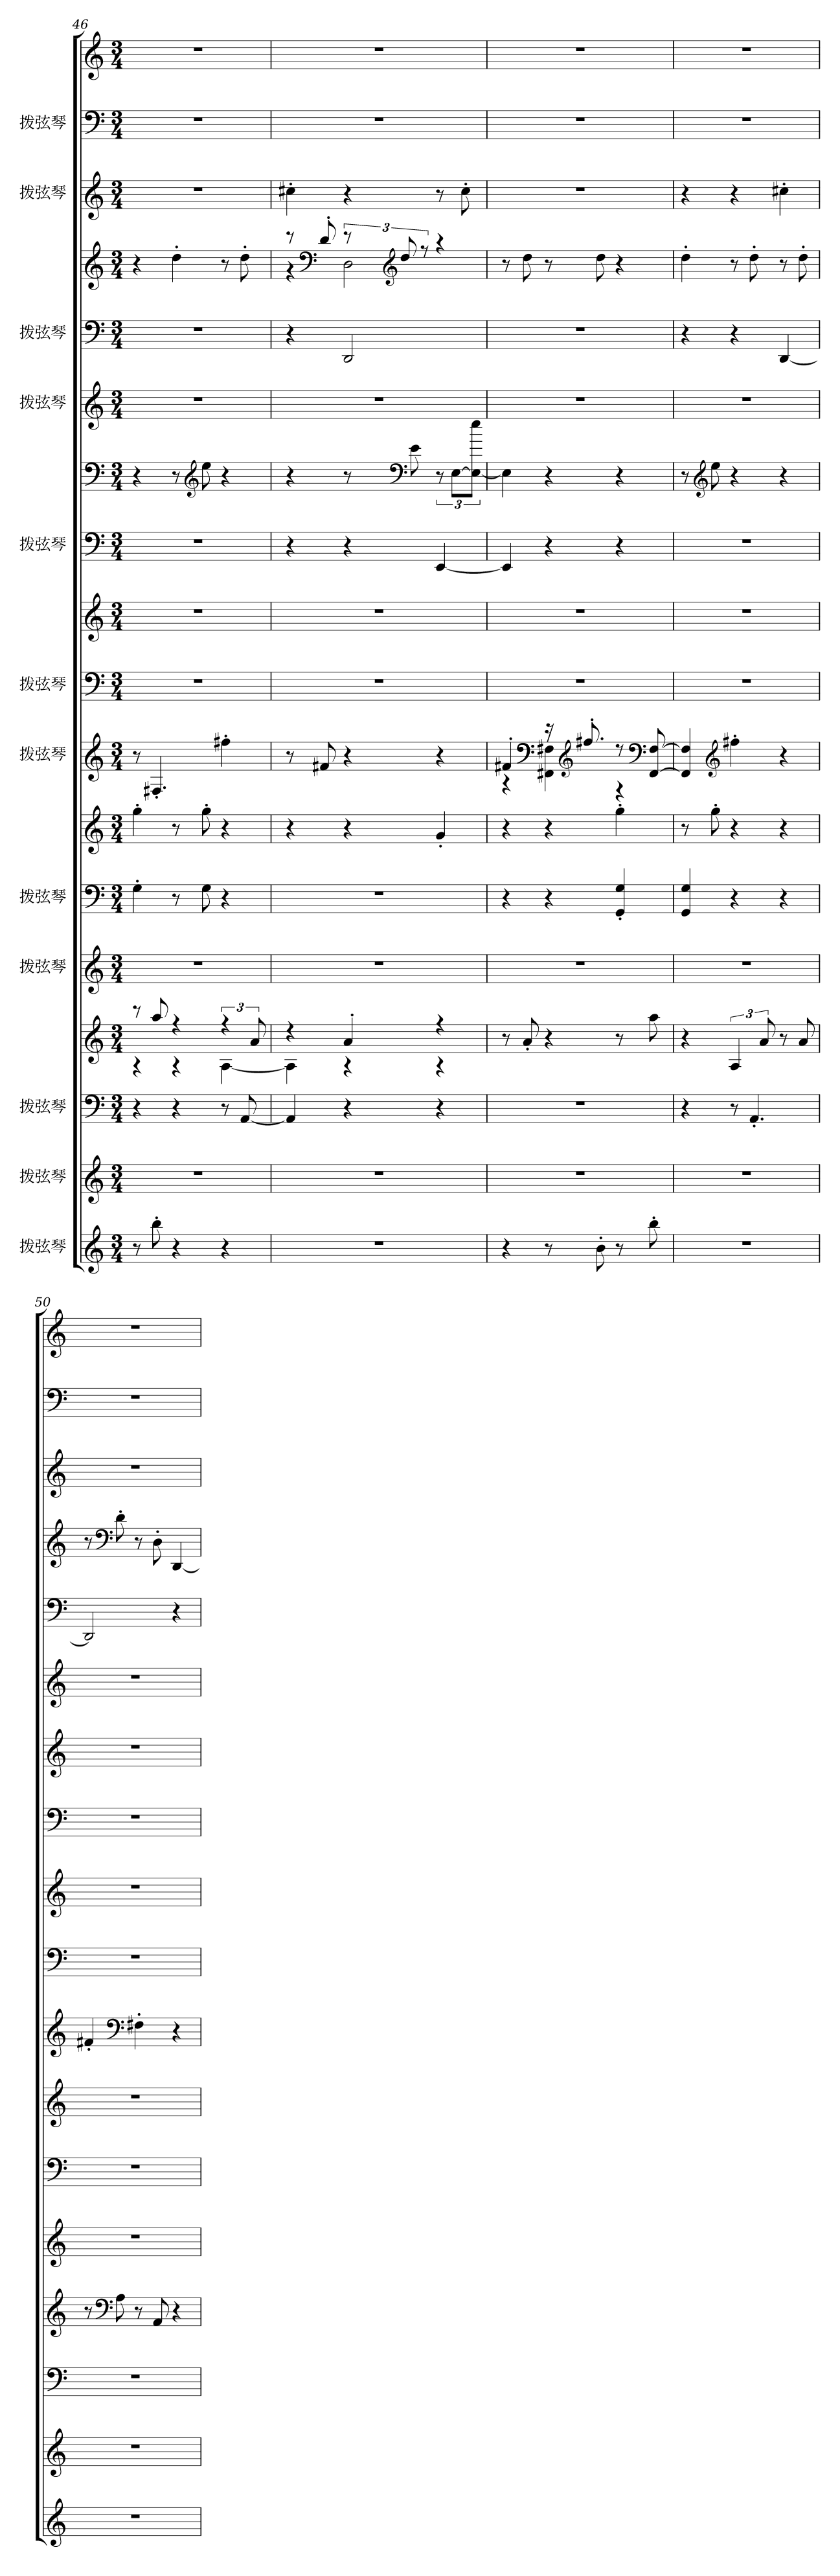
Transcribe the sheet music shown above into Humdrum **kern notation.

**kern	**kern	**kern	**kern	**kern	**kern	**kern	**kern	**kern	**kern	**kern	**kern	**kern	**kern	**kern	**kern	**kern	**kern
*part12	*part11	*part10	*part10	*part9	*part8	*part8	*part7	*part6	*part6	*part5	*part5	*part4	*part3	*part3	*part2	*part1	*part1
*staff18	*staff17	*staff16	*staff15	*staff14	*staff13	*staff12	*staff11	*staff10	*staff9	*staff8	*staff7	*staff6	*staff5	*staff4	*staff3	*staff2	*staff1
*I"拨弦琴	*I"拨弦琴	*I"拨弦琴	*	*I"拨弦琴	*I"拨弦琴	*	*I"拨弦琴	*I"拨弦琴	*	*I"拨弦琴	*	*I"拨弦琴	*I"拨弦琴	*	*I"拨弦琴	*I"拨弦琴	*
*clefG2	*clefG2	*clefF4	*clefG2	*clefG2	*clefF4	*clefG2	*clefG2	*clefF4	*clefG2	*clefF4	*clefF4	*clefG2	*clefF4	*clefG2	*clefG2	*clefF4	*clefG2
*k[]	*k[]	*k[]	*k[]	*k[]	*k[]	*k[]	*k[]	*k[]	*k[]	*k[]	*k[]	*k[]	*k[]	*k[]	*k[]	*k[]	*k[]
*M3/4	*M3/4	*M3/4	*M3/4	*M3/4	*M3/4	*M3/4	*M3/4	*M3/4	*M3/4	*M3/4	*M3/4	*M3/4	*M3/4	*M3/4	*M3/4	*M3/4	*M3/4
=46	=46	=46	=46	=46	=46	=46	=46	=46	=46	=46	=46	=46	=46	=46	=46	=46	=46
*	*	*	*^	*	*	*	*	*	*	*	*	*	*	*	*	*	*
8r	2.r	4r	8r	4r	2.r	4G'\	4gg'\	8r	2.r	2.r	2.r	4r	2.r	2.r	4r	2.r	2.r	2.r
8bb'\	.	.	8aa/	.	.	.	.	4.F#X'/	.	.	.	.	.	.	.	.	.	.
4r	.	4r	4r	4r	.	8r	8r	.	.	.	.	8r	.	.	4dd'\	.	.	.
*	*	*	*	*	*	*	*	*	*	*	*	*clefG2	*	*	*	*	*	*
.	.	.	.	.	.	8G\	8gg'\	.	.	.	.	8ee\	.	.	.	.	.	.
4r	.	8r	6r	[4A\	.	4r	4r	4ff#X'\	.	.	.	4r	.	.	8r	.	.	.
.	.	[8AA/	.	.	.	.	.	.	.	.	.	.	.	.	8dd'\	.	.	.
.	.	.	12a/	.	.	.	.	.	.	.	.	.	.	.	.	.	.	.
!!LO:PB:g=z
=47	=47	=47	=47	=47	=47	=47	=47	=47	=47	=47	=47	=47	=47	=47	=47	=47	=47	=47
*	*	*	*	*	*	*	*	*	*	*	*	*	*	*	*^	*	*	*
2.r	2.r	4AA/]	4r	4A\]	2.r	2.r	4r	8r	2.r	2.r	4r	4r	2.r	4r	8r	4r	4cc#X'\	2.r	2.r
*	*	*	*	*	*	*	*	*	*	*	*	*	*	*	*clefF4	*	*	*	*
.	.	.	.	.	.	.	.	8f#X/	.	.	.	.	.	.	8d'/	.	.	.	.
.	.	4r	4a'/	4r	.	.	4r	4r	.	.	4r	8r	.	2DD/	12r	2D\	4r	.	.
*	*	*	*	*	*	*	*	*	*	*	*	*	*	*	*clefG2	*	*	*	*
.	.	.	.	.	.	.	.	.	.	.	.	.	.	.	12dd/	.	.	.	.
*	*	*	*	*	*	*	*	*	*	*	*	*clefF4	*	*	*	*	*	*	*
.	.	.	.	.	.	.	.	.	.	.	.	8e\	.	.	.	.	.	.	.
.	.	.	.	.	.	.	.	.	.	.	.	.	.	.	12r	.	.	.	.
.	.	4r	4r	4r	.	.	4g'/	4r	.	.	[4EE/	12r	.	.	4r	.	8r	.	.
.	.	.	.	.	.	.	.	.	.	.	.	[12E\L	.	.	.	.	.	.	.
.	.	.	.	.	.	.	.	.	.	.	.	.	.	.	.	.	8cc#'\	.	.
.	.	.	.	.	.	.	.	.	.	.	.	12E\_ 12ee\J	.	.	.	.	.	.	.
*	*	*	*v	*v	*	*	*	*	*	*	*	*	*	*	*v	*v	*	*	*
=48	=48	=48	=48	=48	=48	=48	=48	=48	=48	=48	=48	=48	=48	=48	=48	=48	=48
*	*	*	*	*	*	*	*^	*	*	*	*	*	*	*	*	*	*
4r	2.r	2.r	8r	2.r	4r	4r	4f#X'/	4r	2.r	2.r	4EE/]	4E\]	2.r	2.r	8r	2.r	2.r	2.r
.	.	.	8a'/	.	.	.	.	.	.	.	.	.	.	.	8dd\	.	.	.
*	*	*	*	*	*	*	*clefF4	*	*	*	*	*	*	*	*	*	*	*
8r	.	.	4r	.	4r	4r	16r	4FF#X\ 4F#X\	.	.	4r	4r	.	.	8r	.	.	.
*	*	*	*	*	*	*	*clefG2	*	*	*	*	*	*	*	*	*	*	*
.	.	.	.	.	.	.	8.ff#X'/	.	.	.	.	.	.	.	.	.	.	.
8b'\	.	.	.	.	.	.	.	.	.	.	.	.	.	.	8dd\	.	.	.
8r	.	.	8r	.	4GG/' 4G/'	4gg'\	8r	4r	.	.	4r	4r	.	.	4r	.	.	.
*	*	*	*	*	*	*	*clefF4	*	*	*	*	*	*	*	*	*	*	*
8bb'\	.	.	8aa\	.	.	.	[8FF#/ [8F#/	.	.	.	.	.	.	.	.	.	.	.
*	*	*	*	*	*	*	*v	*v	*	*	*	*	*	*	*	*	*	*
=49	=49	=49	=49	=49	=49	=49	=49	=49	=49	=49	=49	=49	=49	=49	=49	=49	=49
2.r	2.r	4r	4r	2.r	4GG/ 4G/	8r	4FF#/] 4F#/]	2.r	2.r	2.r	8r	2.r	4r	4dd'\	4r	2.r	2.r
*	*	*	*	*	*	*	*	*	*	*	*clefG2	*	*	*	*	*	*
.	.	.	.	.	.	8gg'\	.	.	.	.	8ee\	.	.	.	.	.	.
*	*	*	*	*	*	*	*clefG2	*	*	*	*	*	*	*	*	*	*
.	.	8r	6A/	.	4r	4r	4ff#X'\	.	.	.	4r	.	4r	8r	4r	.	.
.	.	4.AA'/	.	.	.	.	.	.	.	.	.	.	.	8dd'\	.	.	.
.	.	.	12a/	.	.	.	.	.	.	.	.	.	.	.	.	.	.
.	.	.	8r	.	4r	4r	4r	.	.	.	4r	.	[4DD/	8r	4cc#X'\	.	.
.	.	.	8a/	.	.	.	.	.	.	.	.	.	.	8dd'\	.	.	.
!!LO:PB:g=z
=50	=50	=50	=50	=50	=50	=50	=50	=50	=50	=50	=50	=50	=50	=50	=50	=50	=50
2.r	2.r	2.r	8r	2.r	2.r	2.r	4f#X'/	2.r	2.r	2.r	2.r	2.r	2DD/]	8r	2.r	2.r	2.r
*	*	*	*clefF4	*	*	*	*	*	*	*	*	*	*	*clefF4	*	*	*
.	.	.	8A\	.	.	.	.	.	.	.	.	.	.	8d'\	.	.	.
*	*	*	*	*	*	*	*clefF4	*	*	*	*	*	*	*	*	*	*
.	.	.	8r	.	.	.	4F#X'\	.	.	.	.	.	.	8r	.	.	.
.	.	.	8AA/	.	.	.	.	.	.	.	.	.	.	8D'\	.	.	.
.	.	.	4r	.	.	.	4r	.	.	.	.	.	4r	[4DD/	.	.	.
=	=	=	=	=	=	=	=	=	=	=	=	=	=	=	=	=	=
*-	*-	*-	*-	*-	*-	*-	*-	*-	*-	*-	*-	*-	*-	*-	*-	*-	*-
